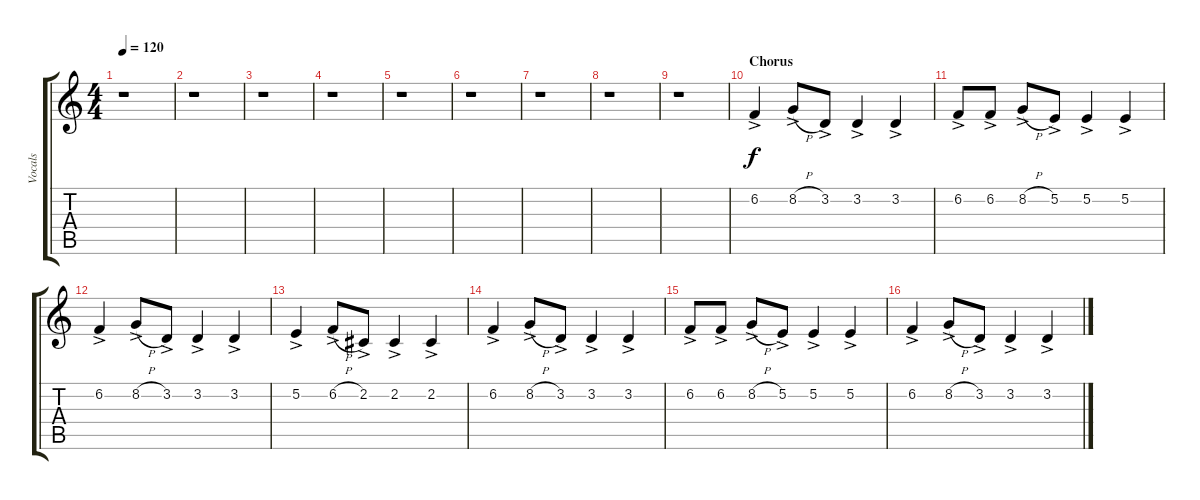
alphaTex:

\track ("Vocals" "Vocals") {instrument altosax}
\staff {score tabs}
\tuning (E4 B3 G3 D3 A2 E2) {hide}
\ts (4 4)
\tempo 120
\clef g2
\ks c
r.1{dy f} |
r.1 |
r.1 |
r.1 |
r.1 |
r.1 |
r.1 |
r.1 |
r.1 |
\section ("" "Chorus")
6.2{ac}.4 8.2{h ac}.8 3.2{ac}.8 3.2{ac}.4 3.2{ac}.4 |
6.2{ac}.8 6.2{ac}.8 8.2{h ac}.8 5.2{ac}.8 5.2{ac}.4 5.2{ac}.4 |
6.2{ac}.4 8.2{h ac}.8 3.2{ac}.8 3.2{ac}.4 3.2{ac}.4 |
5.2{ac}.4 6.2{h ac}.8 2.2{ac}.8 2.2{ac}.4 2.2{ac}.4 |
6.2{ac}.4 8.2{h ac}.8 3.2{ac}.8 3.2{ac}.4 3.2{ac}.4 |
6.2{ac}.8 6.2{ac}.8 8.2{h ac}.8 5.2{ac}.8 5.2{ac}.4 5.2{ac}.4 |
6.2{ac}.4 8.2{h ac}.8 3.2{ac}.8 3.2{ac}.4 3.2{ac}.4
